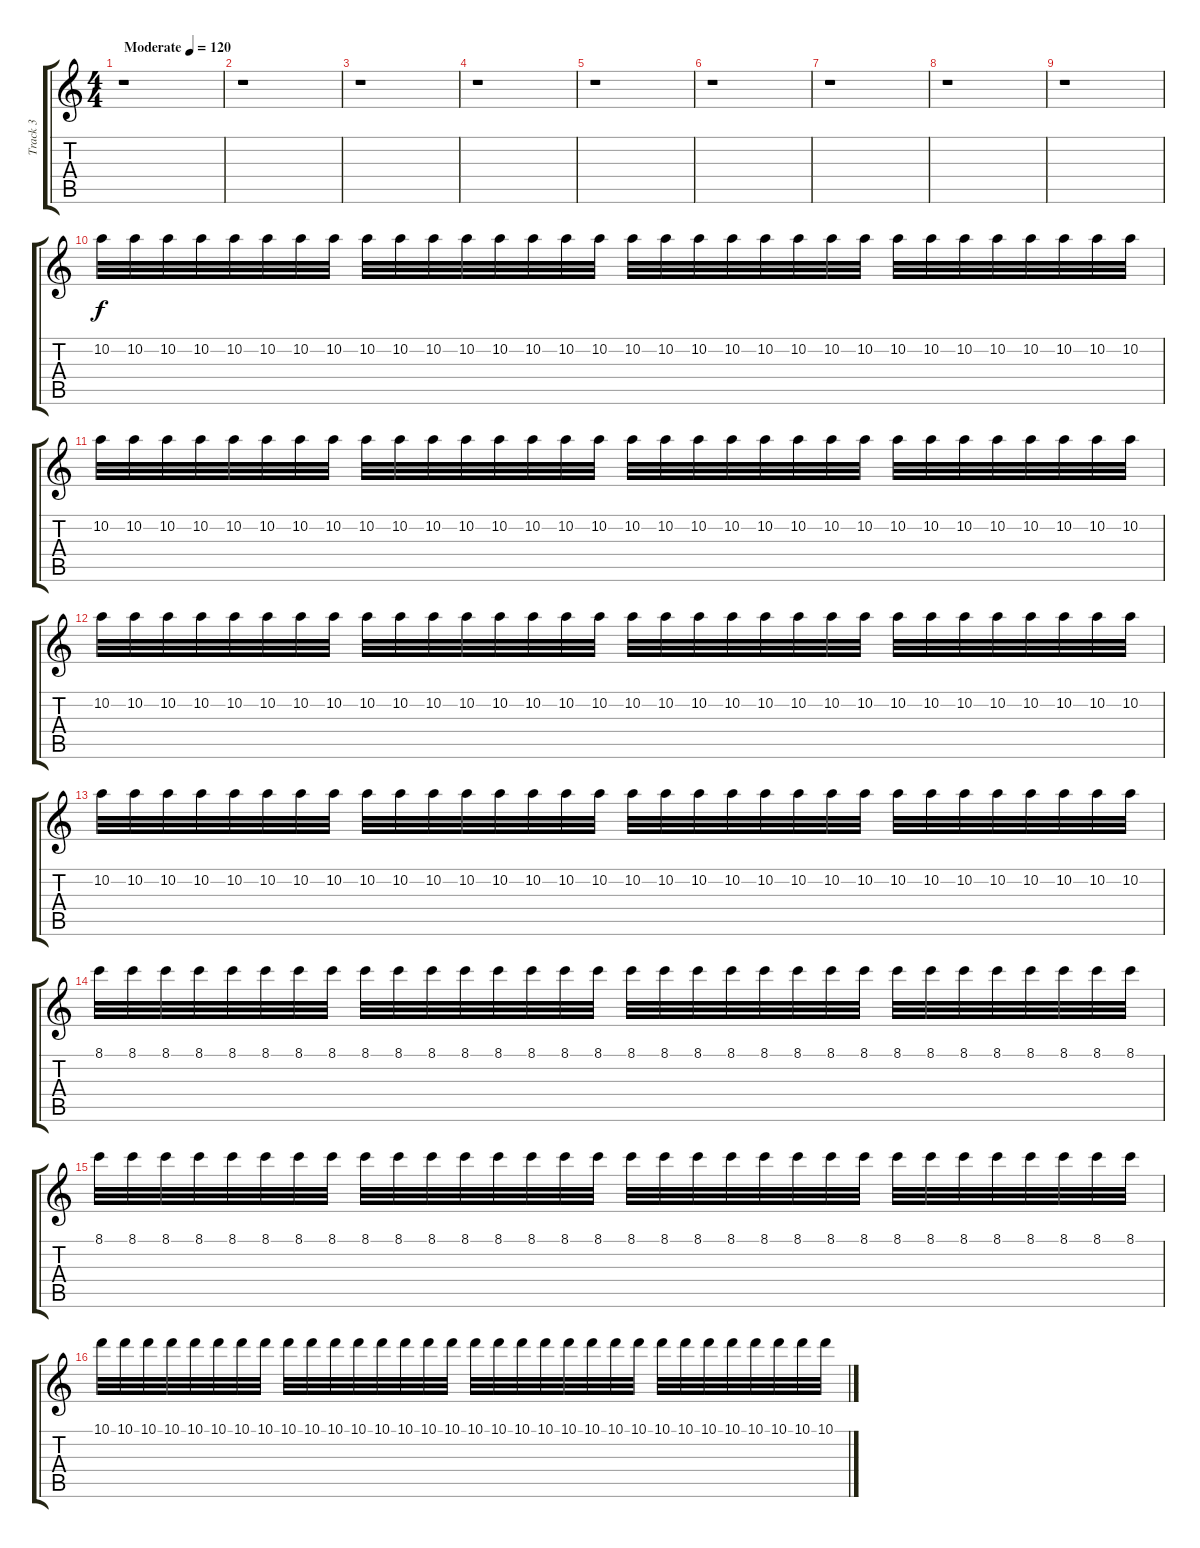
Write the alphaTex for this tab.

\track ("Track 3" "Track 3") {instrument electricguitarjazz}
\staff {score tabs}
\tuning (E4 B3 G3 D3 A2 E2) {hide}
\ts (4 4)
\tempo (120 "Moderate")
\clef g2
\ks c
r.1{dy f instrument electricguitarjazz} |
r.1 |
r.1 |
r.1 |
r.1 |
r.1 |
r.1 |
r.1 |
r.1 |
10.2.32 10.2.32 10.2.32 10.2.32 10.2.32 10.2.32 10.2.32 10.2.32 10.2.32 10.2.32 10.2.32 10.2.32 10.2.32 10.2.32 10.2.32 10.2.32 10.2.32 10.2.32 10.2.32 10.2.32 10.2.32 10.2.32 10.2.32 10.2.32 10.2.32 10.2.32 10.2.32 10.2.32 10.2.32 10.2.32 10.2.32 10.2.32 |
10.2.32 10.2.32 10.2.32 10.2.32 10.2.32 10.2.32 10.2.32 10.2.32 10.2.32 10.2.32 10.2.32 10.2.32 10.2.32 10.2.32 10.2.32 10.2.32 10.2.32 10.2.32 10.2.32 10.2.32 10.2.32 10.2.32 10.2.32 10.2.32 10.2.32 10.2.32 10.2.32 10.2.32 10.2.32 10.2.32 10.2.32 10.2.32 |
10.2.32 10.2.32 10.2.32 10.2.32 10.2.32 10.2.32 10.2.32 10.2.32 10.2.32 10.2.32 10.2.32 10.2.32 10.2.32 10.2.32 10.2.32 10.2.32 10.2.32 10.2.32 10.2.32 10.2.32 10.2.32 10.2.32 10.2.32 10.2.32 10.2.32 10.2.32 10.2.32 10.2.32 10.2.32 10.2.32 10.2.32 10.2.32 |
10.2.32 10.2.32 10.2.32 10.2.32 10.2.32 10.2.32 10.2.32 10.2.32 10.2.32 10.2.32 10.2.32 10.2.32 10.2.32 10.2.32 10.2.32 10.2.32 10.2.32 10.2.32 10.2.32 10.2.32 10.2.32 10.2.32 10.2.32 10.2.32 10.2.32 10.2.32 10.2.32 10.2.32 10.2.32 10.2.32 10.2.32 10.2.32 |
8.1.32 8.1.32 8.1.32 8.1.32 8.1.32 8.1.32 8.1.32 8.1.32 8.1.32 8.1.32 8.1.32 8.1.32 8.1.32 8.1.32 8.1.32 8.1.32 8.1.32 8.1.32 8.1.32 8.1.32 8.1.32 8.1.32 8.1.32 8.1.32 8.1.32 8.1.32 8.1.32 8.1.32 8.1.32 8.1.32 8.1.32 8.1.32 |
8.1.32 8.1.32 8.1.32 8.1.32 8.1.32 8.1.32 8.1.32 8.1.32 8.1.32 8.1.32 8.1.32 8.1.32 8.1.32 8.1.32 8.1.32 8.1.32 8.1.32 8.1.32 8.1.32 8.1.32 8.1.32 8.1.32 8.1.32 8.1.32 8.1.32 8.1.32 8.1.32 8.1.32 8.1.32 8.1.32 8.1.32 8.1.32 |
10.1.32 10.1.32 10.1.32 10.1.32 10.1.32 10.1.32 10.1.32 10.1.32 10.1.32 10.1.32 10.1.32 10.1.32 10.1.32 10.1.32 10.1.32 10.1.32 10.1.32 10.1.32 10.1.32 10.1.32 10.1.32 10.1.32 10.1.32 10.1.32 10.1.32 10.1.32 10.1.32 10.1.32 10.1.32 10.1.32 10.1.32 10.1.32
